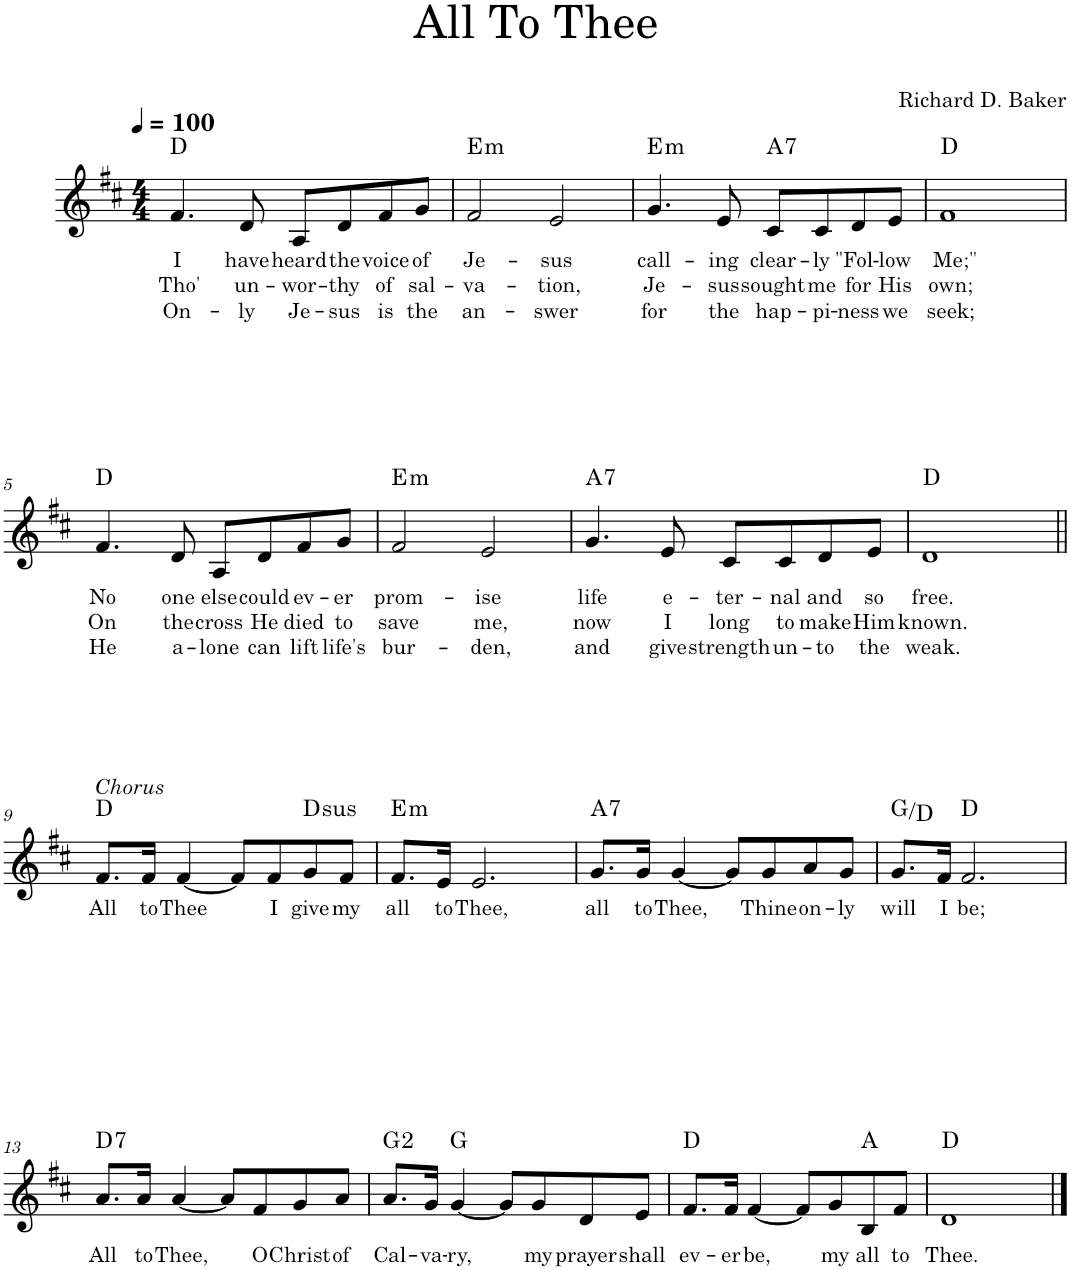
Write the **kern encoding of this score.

**kern	**text	**text	**text	**harte
*part1	*part1	*part1	*part1	*part1
*staff1	*staff1	*staff1	*staff1	*
*I"Piano	*	*	*	*
*I'Pno.	*	*	*	*
*clefG2	*	*	*	*
*k[f#c#]	*	*	*	*
*M4/4	*	*	*	*
*MM100	*	*	*	*
=1	=1	=1	=1	=1
!	!LO:LY:b	!LO:LY:b	!LO:LY:b	!
4.f#/	I	Tho'	On-	D:maj
!	!LO:LY:b	!LO:LY:b	!LO:LY:b	!
8d/	have	un-	-ly	.
!	!LO:LY:b	!LO:LY:b	!LO:LY:b	!
8A/L	heard	-wor-	Je-	.
!	!LO:LY:b	!LO:LY:b	!LO:LY:b	!
8d/	the	-thy	-sus	.
!	!LO:LY:b	!LO:LY:b	!LO:LY:b	!
8f#/	voice	of	is	.
!	!LO:LY:b	!LO:LY:b	!LO:LY:b	!
8g/J	of	sal-	the	.
=2	=2	=2	=2	=2
!	!LO:LY:b	!LO:LY:b	!LO:LY:b	!LO:H:kt=m
2f#/	Je-	-va-	an-	E:min
!	!LO:LY:b	!LO:LY:b	!LO:LY:b	!
2e/	-sus	-tion,	-swer	.
=3	=3	=3	=3	=3
!	!LO:LY:b	!LO:LY:b	!LO:LY:b	!LO:H:kt=m
4.g/	call-	Je-	for	E:min
!	!LO:LY:b	!LO:LY:b	!LO:LY:b	!
8e/	-ing	-sus	the	.
!	!LO:LY:b	!LO:LY:b	!LO:LY:b	!LO:H:kt=7
8c#/L	clear-	sought	hap-	A:7
!	!LO:LY:b	!LO:LY:b	!LO:LY:b	!
8c#/	-ly	me	-pi-	.
!	!LO:LY:b	!LO:LY:b	!LO:LY:b	!
8d/	"Fol-	for	-ness	.
!	!LO:LY:b	!LO:LY:b	!LO:LY:b	!
8e/J	-low	His	we	.
=4	=4	=4	=4	=4
!	!LO:LY:b	!LO:LY:b	!LO:LY:b	!
1f#	Me;"	own;	seek;	D:maj
!!LO:LB:g=z
=5	=5	=5	=5	=5
!	!LO:LY:b	!LO:LY:b	!LO:LY:b	!
4.f#/	No	On	He	D:maj
!	!LO:LY:b	!LO:LY:b	!LO:LY:b	!
8d/	one	the	a-	.
!	!LO:LY:b	!LO:LY:b	!LO:LY:b	!
8A/L	else	cross	-lone	.
!	!LO:LY:b	!LO:LY:b	!LO:LY:b	!
8d/	could	He	can	.
!	!LO:LY:b	!LO:LY:b	!LO:LY:b	!
8f#/	ev-	died	lift	.
!	!LO:LY:b	!LO:LY:b	!LO:LY:b	!
8g/J	-er	to	life's	.
=6	=6	=6	=6	=6
!	!LO:LY:b	!LO:LY:b	!LO:LY:b	!LO:H:kt=m
2f#/	prom-	save	bur-	E:min
!	!LO:LY:b	!LO:LY:b	!LO:LY:b	!
2e/	-ise	me,	-den,	.
=7	=7	=7	=7	=7
!	!LO:LY:b	!LO:LY:b	!LO:LY:b	!LO:H:kt=7
4.g/	life	now	and	A:7
!	!LO:LY:b	!LO:LY:b	!LO:LY:b	!
8e/	e-	I	give	.
!	!LO:LY:b	!LO:LY:b	!LO:LY:b	!
8c#/L	-ter-	long	strength	.
!	!LO:LY:b	!LO:LY:b	!LO:LY:b	!
8c#/	-nal	to	un-	.
!	!LO:LY:b	!LO:LY:b	!LO:LY:b	!
8d/	and	make	-to	.
!	!LO:LY:b	!LO:LY:b	!LO:LY:b	!
8e/J	so	Him	the	.
=8	=8	=8	=8	=8
!	!LO:LY:b	!LO:LY:b	!LO:LY:b	!
1d	free.	known.	weak.	D:maj
!!LO:LB:g=z
=9||	=9||	=9||	=9||	=9||
!LO:TX:a:i:t=Chorus	!	!	!	!
!	!LO:LY:b	!	!	!
8.f#/L	All	.	.	D:maj
!	!LO:LY:b	!	!	!
16f#/Jk	to	.	.	.
!	!LO:LY:b	!	!	!
[4f#/	Thee	.	.	.
8f#/L]	.	.	.	.
!	!LO:LY:b	!	!	!
8f#/	I	.	.	.
!	!LO:LY:b	!	!	!LO:H:kt=sus
8g/	give	.	.	D:sus4
!	!LO:LY:b	!	!	!
8f#/J	my	.	.	.
=10	=10	=10	=10	=10
!	!LO:LY:b	!	!	!LO:H:kt=m
8.f#/L	all	.	.	E:min
!	!LO:LY:b	!	!	!
16e/Jk	to	.	.	.
!	!LO:LY:b	!	!	!
2.e/	Thee,	.	.	.
=11	=11	=11	=11	=11
!	!LO:LY:b	!	!	!LO:H:kt=7
8.g/L	all	.	.	A:7
!	!LO:LY:b	!	!	!
16g/Jk	to	.	.	.
!	!LO:LY:b	!	!	!
[4g/	Thee,	.	.	.
8g/L]	.	.	.	.
!	!LO:LY:b	!	!	!
8g/	Thine	.	.	.
!	!LO:LY:b	!	!	!
8a/	on-	.	.	.
!	!LO:LY:b	!	!	!
8g/J	-ly	.	.	.
=12	=12	=12	=12	=12
!	!LO:LY:b	!	!	!
8.g/L	will	.	.	G:maj/5
!	!LO:LY:b	!	!	!
16f#/Jk	I	.	.	.
!	!LO:LY:b	!	!	!
2.f#/	be;	.	.	D:maj
!!LO:LB:g=z
=13	=13	=13	=13	=13
!	!LO:LY:b	!	!	!LO:H:kt=7
8.a/L	All	.	.	D:7
!	!LO:LY:b	!	!	!
16a/Jk	to	.	.	.
!	!LO:LY:b	!	!	!
[4a/	Thee,	.	.	.
8a/L]	.	.	.	.
!	!LO:LY:b	!	!	!
8f#/	O	.	.	.
!	!LO:LY:b	!	!	!
8g/	Christ	.	.	.
!	!LO:LY:b	!	!	!
8a/J	of	.	.	.
=14	=14	=14	=14	=14
!	!LO:LY:b	!	!	!
8.a/L	Cal-	.	.	G:maj(2)
!	!LO:LY:b	!	!	!
16g/Jk	-va-	.	.	.
!	!LO:LY:b	!	!	!
[4g/	-ry,	.	.	G:maj
8g/L]	.	.	.	.
!	!LO:LY:b	!	!	!
8g/	my	.	.	.
!	!LO:LY:b	!	!	!
8d/	prayer	.	.	.
!	!LO:LY:b	!	!	!
8e/J	shall	.	.	.
=15	=15	=15	=15	=15
!	!LO:LY:b	!	!	!
8.f#/L	ev-	.	.	D:maj
!	!LO:LY:b	!	!	!
16f#/Jk	-er	.	.	.
!	!LO:LY:b	!	!	!
[4f#/	be,	.	.	.
8f#/L]	.	.	.	.
!	!LO:LY:b	!	!	!
8g/	my	.	.	.
!	!LO:LY:b	!	!	!
8B/	all	.	.	A:maj
!	!LO:LY:b	!	!	!
8f#/J	to	.	.	.
=16	=16	=16	=16	=16
!	!LO:LY:b	!	!	!
1d	Thee.	.	.	D:maj
==	==	==	==	==
*-	*-	*-	*-	*-
